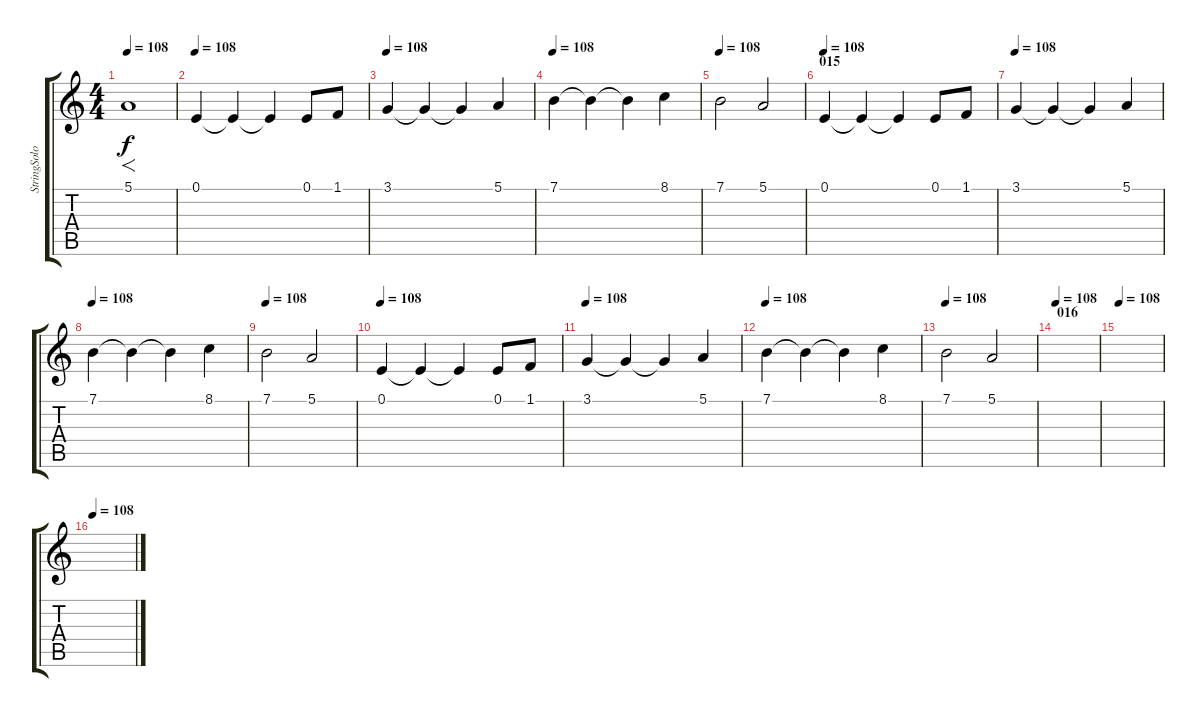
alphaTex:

\track ("StringSolo" "StringSolo") {instrument stringensemble1}
\staff {score tabs}
\tuning (E4 B3 G3 D3 A2 E2) {hide}
\ts (4 4)
\tempo 108
\clef g2
\ks c
5.1.1{f dy f} |
\tempo 108
0.1.4 0.1{t}.4 0.1{t}.4 0.1.8 1.1.8 |
\tempo 108
3.1.4 3.1{t}.4 3.1{t}.4 5.1.4 |
\tempo 108
7.1.4 7.1{t}.4 7.1{t}.4 8.1.4 |
\tempo 108
7.1.2 5.1.2 |
\section ("" "015")
\tempo 108
0.1.4 0.1{t}.4 0.1{t}.4 0.1.8 1.1.8 |
\tempo 108
3.1.4 3.1{t}.4 3.1{t}.4 5.1.4 |
\tempo 108
7.1.4 7.1{t}.4 7.1{t}.4 8.1.4 |
\tempo 108
7.1.2 5.1.2 |
\tempo 108
0.1.4 0.1{t}.4 0.1{t}.4 0.1.8 1.1.8 |
\tempo 108
3.1.4 3.1{t}.4 3.1{t}.4 5.1.4 |
\tempo 108
7.1.4 7.1{t}.4 7.1{t}.4 8.1.4 |
\tempo 108
7.1.2 5.1.2 |
\section ("" "016")
\tempo 108
|
\tempo 108
|
\tempo 108
